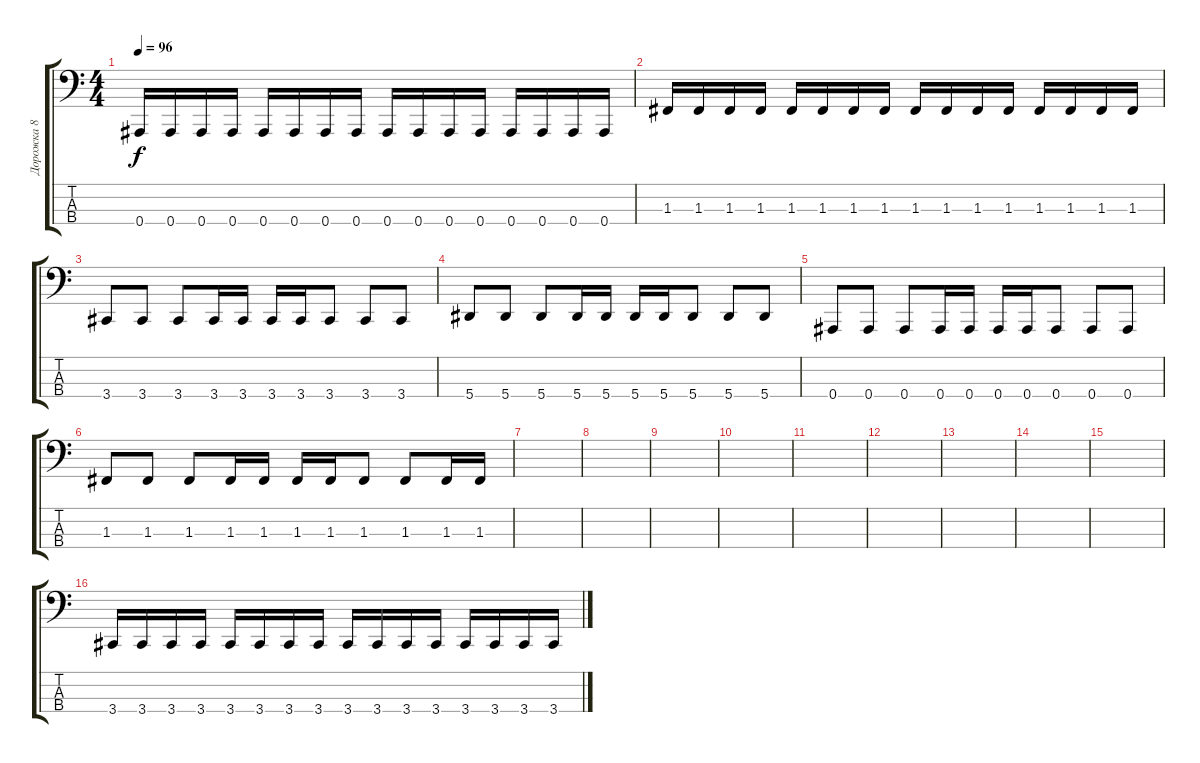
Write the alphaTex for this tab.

\track ("Дорожка 8" "Дорожка 8") {instrument electricbasspick}
\staff {score tabs}
\tuning (Eb2 Bb1 F1 Bb0) {hide}
\ts (4 4)
\tempo 96
\clef f4
\ks c
0.4.16{dy f} 0.4.16 0.4.16 0.4.16 0.4.16 0.4.16 0.4.16 0.4.16 0.4.16 0.4.16 0.4.16 0.4.16 0.4.16 0.4.16 0.4.16 0.4.16 |
1.3.16 1.3.16 1.3.16 1.3.16 1.3.16 1.3.16 1.3.16 1.3.16 1.3.16 1.3.16 1.3.16 1.3.16 1.3.16 1.3.16 1.3.16 1.3.16 |
3.4.8 3.4.8 3.4.8 3.4.16 3.4.16 3.4.16 3.4.16 3.4.8 3.4.8 3.4.8 |
5.4.8 5.4.8 5.4.8 5.4.16 5.4.16 5.4.16 5.4.16 5.4.8 5.4.8 5.4.8 |
0.4.8 0.4.8 0.4.8 0.4.16 0.4.16 0.4.16 0.4.16 0.4.8 0.4.8 0.4.8 |
1.3.8 1.3.8 1.3.8 1.3.16 1.3.16 1.3.16 1.3.16 1.3.8 1.3.8 1.3.16 1.3.16 |
|
|
|
|
|
|
|
|
|
3.4.16 3.4.16 3.4.16 3.4.16 3.4.16 3.4.16 3.4.16 3.4.16 3.4.16 3.4.16 3.4.16 3.4.16 3.4.16 3.4.16 3.4.16 3.4.16
